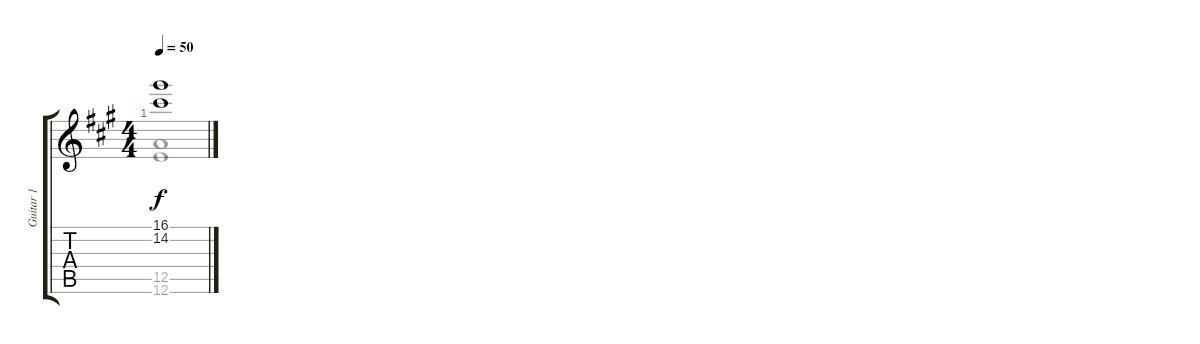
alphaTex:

\track ("Guitar 1" "Guitar 1") {instrument acousticguitarnylon}
\staff {score tabs}
\tuning (E4 B3 G3 D3 A2 E2) {hide}
\voice
\ts (4 4)
\tempo 50
\clef g2
\ks a
(16.1 14.2).1{dy f}
\voice
\clef g2
\ottava regular
\simile none
\ks a
(12.5{t} 12.6{t}).1{dy f}
